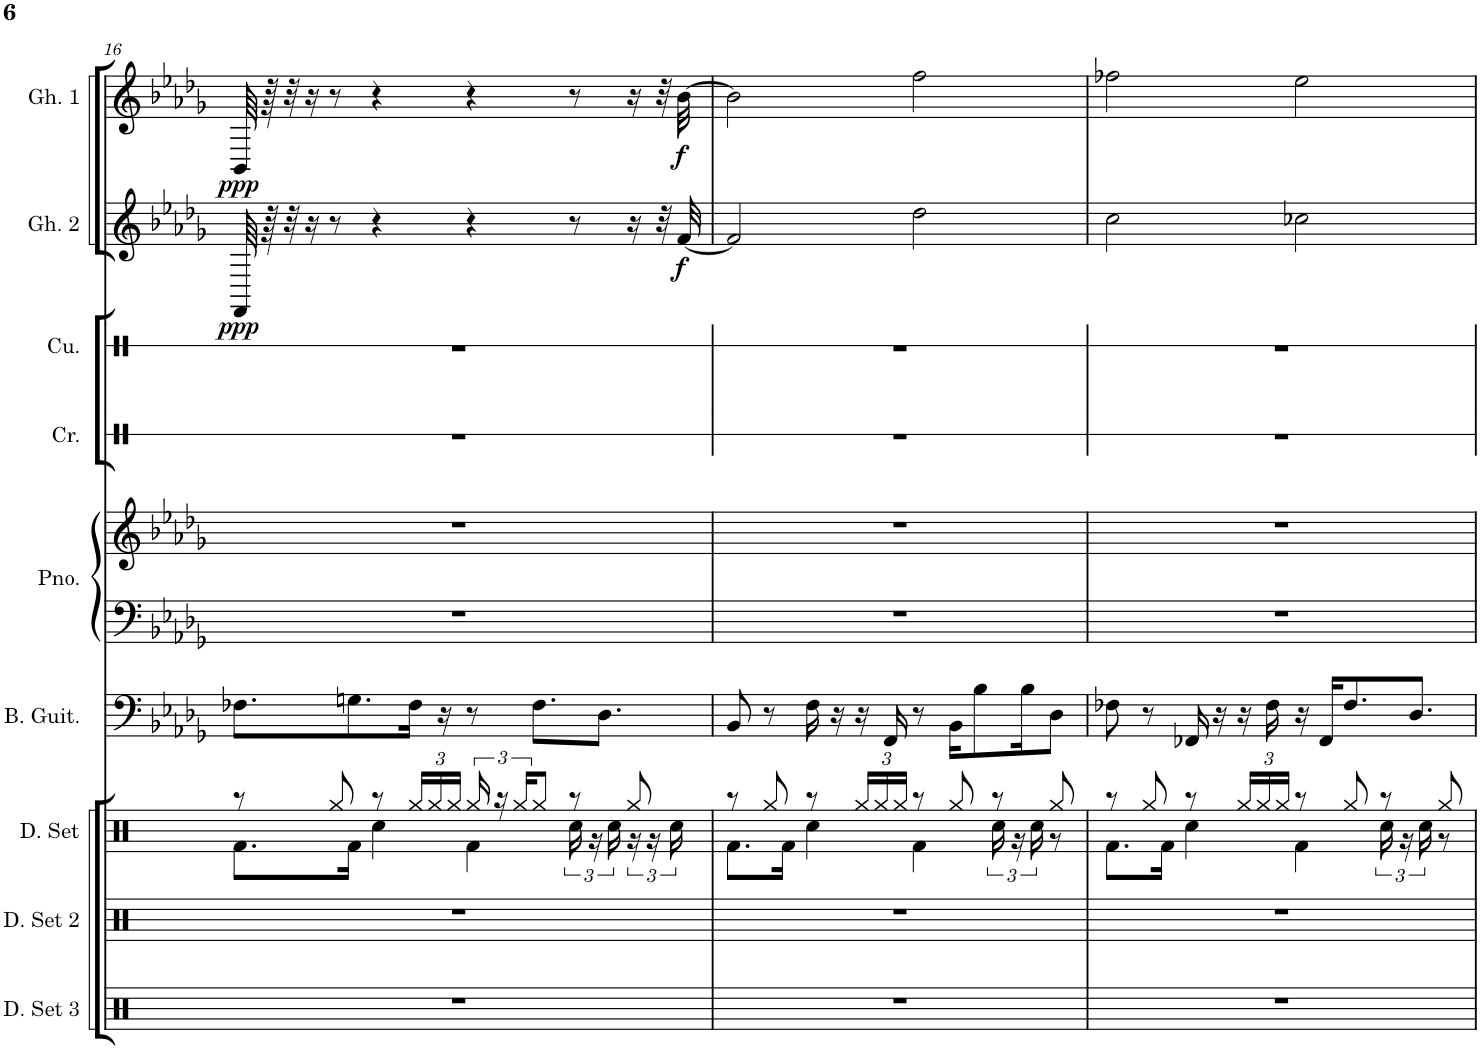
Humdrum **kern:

**kern	**kern	**kern	**kern	**kern	**kern	**kern	**kern	**kern	**dynam	**kern	**dynam
*part9	*part8	*part7	*part6	*part5	*part5	*part4	*part3	*part2	*part2	*part1	*part1
*staff10	*staff9	*staff8	*staff7	*staff6	*staff5	*staff4	*staff3	*staff2	*staff2	*staff1	*staff1
*I"Drumset 3	*I"Drumset 2	*I"Drumset	*I"Bass Guitar	*I"Piano	*	*I"Crow	*I"Cuica	*I"Ghost 2	*	*I"Ghost 1	*
*I'D. Set 3	*I'D. Set 2	*I'D. Set	*I'B. Guit.	*I'Pno.	*	*I'Cr.	*I'Cu.	*I'Gh. 2	*	*I'Gh. 1	*
!!LO:PB:g=z
*clefX	*clefX	*clefX	*clefF4	*clefF4	*clefG2	*clefX	*clefX	*clefG2	*	*clefG2	*
*	*	*	*Trd7c12	*	*	*	*	*	*	*	*
*k[]	*k[]	*k[]	*k[b-e-a-d-g-]	*k[b-e-a-d-g-]	*k[b-e-a-d-g-]	*k[]	*k[]	*k[b-e-a-d-g-]	*	*k[b-e-a-d-g-]	*
*M4/4	*M4/4	*M4/4	*M4/4	*M4/4	*M4/4	*M4/4	*M4/4	*M4/4	*	*M4/4	*
=16	=16	=16	=16	=16	=16	=16	=16	=16	=16	=16	=16
*	*	*^	*	*	*	*	*	*	*	*	*
!	!	!	!	!	!	!	!	!	!	!LO:DY:b	!	!LO:DY:b
1r	1r	8r	8.Rf\L	8.F-X\L	1r	1r	1r	1r	64FF/	ppp	64BB-/	ppp
.	.	.	.	.	.	.	.	.	64r	.	64r	.
.	.	.	.	.	.	.	.	.	32r	.	32r	.
.	.	.	.	.	.	.	.	.	16r	.	16r	.
.	.	8Rgg/	.	.	.	.	.	.	8r	.	8r	.
.	.	.	16Rf\Jk	8.Gn\	.	.	.	.	.	.	.	.
.	.	8r	4Rcc\	.	.	.	.	.	4r	.	4r	.
*	*	*Xbrackettup	*	*	*	*	*	*	*	*	*	*
.	.	24Rgg/LL	.	16F-\Jk	.	.	.	.	.	.	.	.
.	.	24Rgg/	.	.	.	.	.	.	.	.	.	.
.	.	.	.	16r	.	.	.	.	.	.	.	.
.	.	24Rgg/JJ	.	.	.	.	.	.	.	.	.	.
*	*	*brackettup	*	*	*	*	*	*	*	*	*	*
.	.	24Rgg/	4Rf\	8r	.	.	.	.	4r	.	4r	.
.	.	24r	.	.	.	.	.	.	.	.	.	.
.	.	24Rgg/KL	.	.	.	.	.	.	.	.	.	.
.	.	8Rgg/J	.	8.F-\L	.	.	.	.	.	.	.	.
.	.	8r	24Rcc\	.	.	.	.	.	8r	.	8r	.
.	.	.	24r	.	.	.	.	.	.	.	.	.
.	.	.	.	8.D-\J	.	.	.	.	.	.	.	.
.	.	.	24Rcc\	.	.	.	.	.	.	.	.	.
.	.	8Rgg/	24r	.	.	.	.	.	16r	.	16r	.
.	.	.	24r	.	.	.	.	.	.	.	.	.
.	.	.	.	.	.	.	.	.	32r	.	32r	.
.	.	.	24Rcc\	.	.	.	.	.	.	.	.	.
!	!	!	!	!	!	!	!	!	!	!LO:DY:b	!	!LO:DY:b
.	.	.	.	.	.	.	.	.	[32f/	f	[32b-\	f
=17	=17	=17	=17	=17	=17	=17	=17	=17	=17	=17	=17	=17
1r	1r	8r	8.Rf\L	8BB-/	1r	1r	1r	1r	2f/]	.	2b-\]	.
.	.	8Rgg/	.	8r	.	.	.	.	.	.	.	.
.	.	.	16Rf\Jk	.	.	.	.	.	.	.	.	.
.	.	8r	4Rcc\	16F\	.	.	.	.	.	.	.	.
.	.	.	.	16r	.	.	.	.	.	.	.	.
*	*	*Xbrackettup	*	*	*	*	*	*	*	*	*	*
.	.	24Rgg/LL	.	16r	.	.	.	.	.	.	.	.
.	.	24Rgg/	.	.	.	.	.	.	.	.	.	.
.	.	.	.	16FF/	.	.	.	.	.	.	.	.
.	.	24Rgg/JJ	.	.	.	.	.	.	.	.	.	.
.	.	8r	4Rf\	8r	.	.	.	.	2dd-\	.	2ff\	.
.	.	8Rgg/	.	16BB-\KL	.	.	.	.	.	.	.	.
.	.	.	.	8B-\	.	.	.	.	.	.	.	.
*	*	*	*brackettup	*	*	*	*	*	*	*	*	*
.	.	8r	24Rcc\	.	.	.	.	.	.	.	.	.
.	.	.	24r	.	.	.	.	.	.	.	.	.
.	.	.	.	16B-\K	.	.	.	.	.	.	.	.
.	.	.	24Rcc\	.	.	.	.	.	.	.	.	.
.	.	8Rgg/	8r	8D-\J	.	.	.	.	.	.	.	.
=18	=18	=18	=18	=18	=18	=18	=18	=18	=18	=18	=18	=18
1r	1r	8r	8.Rf\L	8F-X\	1r	1r	1r	1r	2cc\	.	2ff-X\	.
.	.	8Rgg/	.	8r	.	.	.	.	.	.	.	.
.	.	.	16Rf\Jk	.	.	.	.	.	.	.	.	.
.	.	8r	4Rcc\	16FF-X/	.	.	.	.	.	.	.	.
.	.	.	.	16r	.	.	.	.	.	.	.	.
*	*	*Xbrackettup	*	*	*	*	*	*	*	*	*	*
.	.	24Rgg/LL	.	16r	.	.	.	.	.	.	.	.
.	.	24Rgg/	.	.	.	.	.	.	.	.	.	.
.	.	.	.	16F-\	.	.	.	.	.	.	.	.
.	.	24Rgg/JJ	.	.	.	.	.	.	.	.	.	.
.	.	8r	4Rf\	16r	.	.	.	.	2cc-X\	.	2ee-\	.
.	.	.	.	16FF-/KL	.	.	.	.	.	.	.	.
.	.	8Rgg/	.	8.F-/	.	.	.	.	.	.	.	.
*	*	*	*brackettup	*	*	*	*	*	*	*	*	*
.	.	8r	24Rcc\	.	.	.	.	.	.	.	.	.
.	.	.	24r	.	.	.	.	.	.	.	.	.
.	.	.	.	8.D-/J	.	.	.	.	.	.	.	.
.	.	.	24Rcc\	.	.	.	.	.	.	.	.	.
.	.	8Rgg/	8r	.	.	.	.	.	.	.	.	.
*	*	*v	*v	*	*	*	*	*	*	*	*	*
=	=	=	=	=	=	=	=	=	=	=	=
*-	*-	*-	*-	*-	*-	*-	*-	*-	*-	*-	*-
